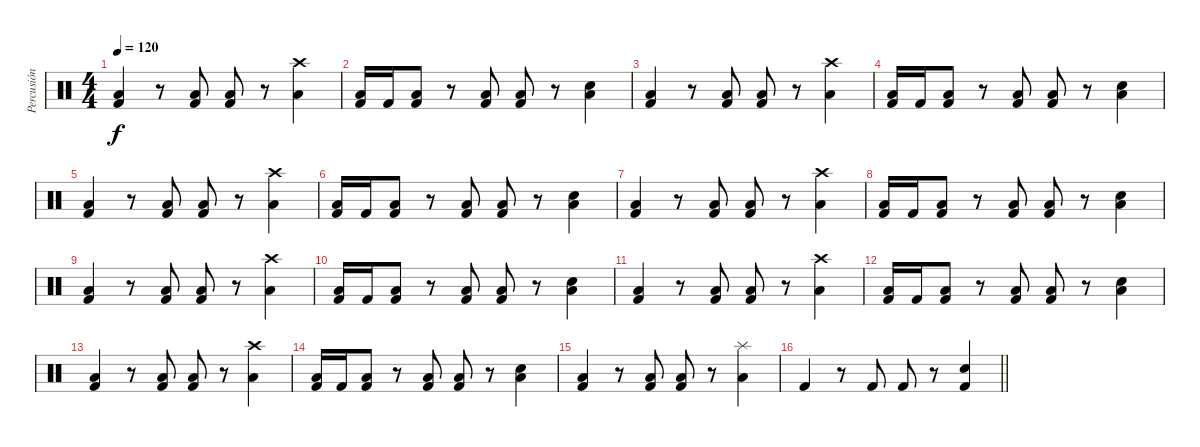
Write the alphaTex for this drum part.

\track ("Percusión" "Percusión") {instrument percussion}
\staff {score}
\articulation defaults
\ts (4 4)
\tempo 120
\clef neutral
\ks c
("Kick (hit) 2" "Low Floor Tom (hit)").4{dy f} r.8 ("Kick (hit) 2" "Low Floor Tom (hit)").8 ("Kick (hit) 2" "Low Floor Tom (hit)").8 r.8 ("Low Floor Tom (hit)" "Crash high (hit)").4 |
("Kick (hit) 2" "Low Floor Tom (hit)").16 "Kick (hit) 2".16 ("Kick (hit) 2" "Low Floor Tom (hit)").8 r.8 ("Kick (hit) 2" "Low Floor Tom (hit)").8 ("Kick (hit) 2" "Low Floor Tom (hit)").8 r.8 ("Electric Snare (hit)" "Low Floor Tom (hit)").4 |
("Kick (hit) 2" "Low Floor Tom (hit)").4 r.8 ("Kick (hit) 2" "Low Floor Tom (hit)").8 ("Kick (hit) 2" "Low Floor Tom (hit)").8 r.8 ("Low Floor Tom (hit)" "Crash high (hit)").4 |
("Kick (hit) 2" "Low Floor Tom (hit)").16 "Kick (hit) 2".16 ("Kick (hit) 2" "Low Floor Tom (hit)").8 r.8 ("Kick (hit) 2" "Low Floor Tom (hit)").8 ("Kick (hit) 2" "Low Floor Tom (hit)").8 r.8 ("Electric Snare (hit)" "Low Floor Tom (hit)").4 |
("Kick (hit) 2" "Low Floor Tom (hit)").4 r.8 ("Kick (hit) 2" "Low Floor Tom (hit)").8 ("Kick (hit) 2" "Low Floor Tom (hit)").8 r.8 ("Low Floor Tom (hit)" "Crash high (hit)").4 |
("Kick (hit) 2" "Low Floor Tom (hit)").16 "Kick (hit) 2".16 ("Kick (hit) 2" "Low Floor Tom (hit)").8 r.8 ("Kick (hit) 2" "Low Floor Tom (hit)").8 ("Kick (hit) 2" "Low Floor Tom (hit)").8 r.8 ("Electric Snare (hit)" "Low Floor Tom (hit)").4 |
("Kick (hit) 2" "Low Floor Tom (hit)").4 r.8 ("Kick (hit) 2" "Low Floor Tom (hit)").8 ("Kick (hit) 2" "Low Floor Tom (hit)").8 r.8 ("Low Floor Tom (hit)" "Crash high (hit)").4 |
("Kick (hit) 2" "Low Floor Tom (hit)").16 "Kick (hit) 2".16 ("Kick (hit) 2" "Low Floor Tom (hit)").8 r.8 ("Kick (hit) 2" "Low Floor Tom (hit)").8 ("Kick (hit) 2" "Low Floor Tom (hit)").8 r.8 ("Electric Snare (hit)" "Low Floor Tom (hit)").4 |
("Kick (hit) 2" "Low Floor Tom (hit)").4 r.8 ("Kick (hit) 2" "Low Floor Tom (hit)").8 ("Kick (hit) 2" "Low Floor Tom (hit)").8 r.8 ("Low Floor Tom (hit)" "Crash high (hit)").4 |
("Kick (hit) 2" "Low Floor Tom (hit)").16 "Kick (hit) 2".16 ("Kick (hit) 2" "Low Floor Tom (hit)").8 r.8 ("Kick (hit) 2" "Low Floor Tom (hit)").8 ("Kick (hit) 2" "Low Floor Tom (hit)").8 r.8 ("Electric Snare (hit)" "Low Floor Tom (hit)").4 |
("Kick (hit) 2" "Low Floor Tom (hit)").4 r.8 ("Kick (hit) 2" "Low Floor Tom (hit)").8 ("Kick (hit) 2" "Low Floor Tom (hit)").8 r.8 ("Low Floor Tom (hit)" "Crash high (hit)").4 |
("Kick (hit) 2" "Low Floor Tom (hit)").16 "Kick (hit) 2".16 ("Kick (hit) 2" "Low Floor Tom (hit)").8 r.8 ("Kick (hit) 2" "Low Floor Tom (hit)").8 ("Kick (hit) 2" "Low Floor Tom (hit)").8 r.8 ("Electric Snare (hit)" "Low Floor Tom (hit)").4 |
("Kick (hit) 2" "Low Floor Tom (hit)").4 r.8 ("Kick (hit) 2" "Low Floor Tom (hit)").8 ("Kick (hit) 2" "Low Floor Tom (hit)").8 r.8 ("Low Floor Tom (hit)" "Crash high (hit)").4 |
("Kick (hit) 2" "Low Floor Tom (hit)").16 "Kick (hit) 2".16 ("Kick (hit) 2" "Low Floor Tom (hit)").8 r.8 ("Kick (hit) 2" "Low Floor Tom (hit)").8 ("Kick (hit) 2" "Low Floor Tom (hit)").8 r.8 ("Electric Snare (hit)" "Low Floor Tom (hit)").4 |
("Kick (hit) 2" "Low Floor Tom (hit)").4 r.8 ("Kick (hit) 2" "Low Floor Tom (hit)").8 ("Kick (hit) 2" "Low Floor Tom (hit)").8 r.8 ("Low Floor Tom (hit)" "Splash (hit)").4 |
\barLineRight lightlight "Kick (hit) 2".4
r.8 "Kick (hit) 2".8 "Kick (hit) 2".8 r.8 ("Kick (hit) 2" "Electric Snare (hit)").4
